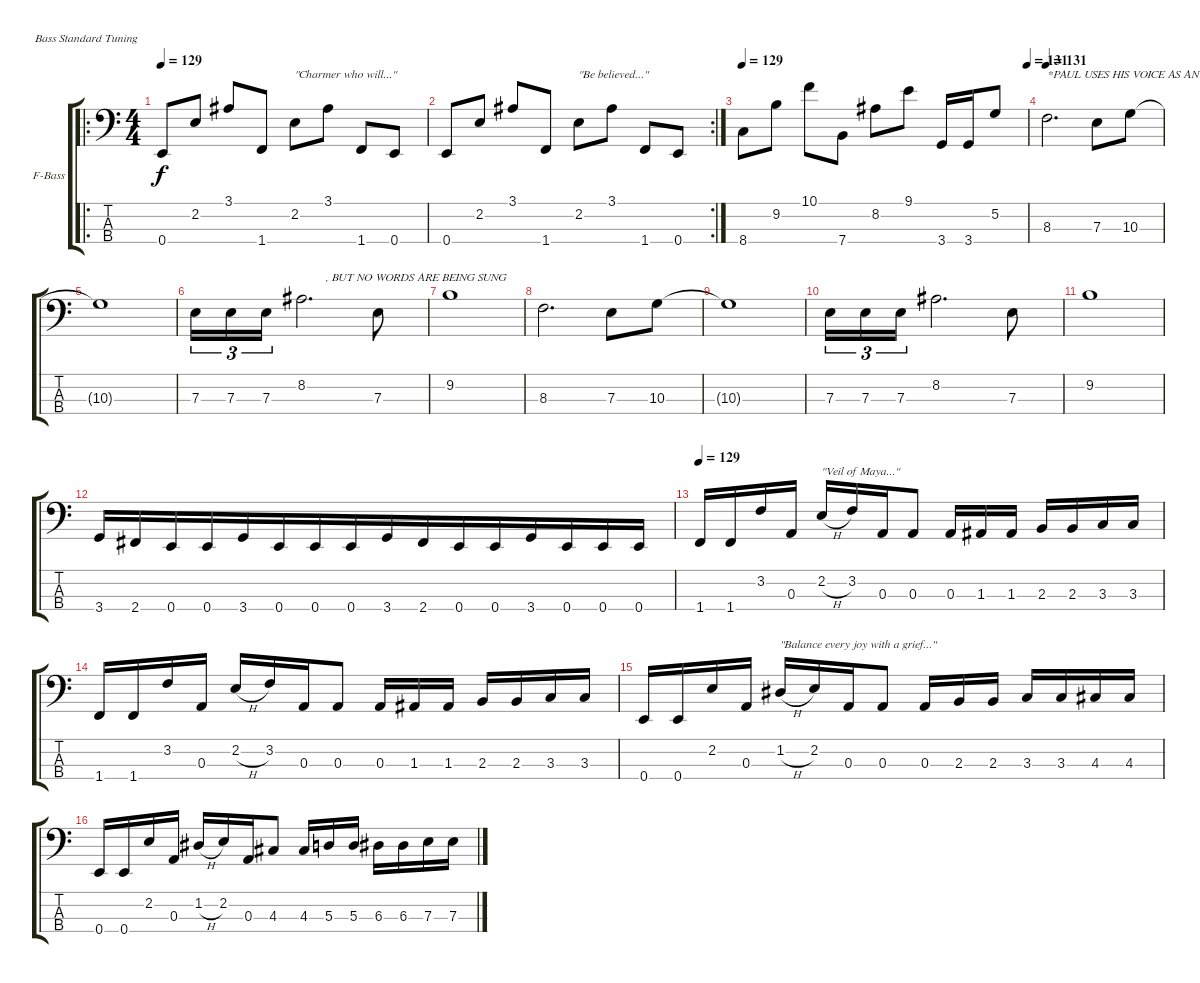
\bracketExtendMode groupsimilarinstruments
\firstSystemTrackNameOrientation horizontal
\otherSystemsTrackNameOrientation horizontal
\track ("Bss. I - Shawn Malone (Fretless Bass)" "F-Bass") {instrument fretlessbass}
\staff {score tabs}
\tuning (G2 D2 A1 E1)
\ro
\ts (4 4)
\tempo 129
\clef f4
\ks c
0.4.8{dy f} 2.2.8 3.1.8 1.4.8 2.2.8{txt "\"Charmer who will...\""} 3.1.8 1.4.8 0.4.8 |
\rc 2
0.4.8 2.2.8 3.1.8 1.4.8 2.2.8{txt "\"Be believed...\""} 3.1.8 1.4.8 0.4.8 |
\tempo 129
\tempo (131 1)
8.4.8 9.2.8 10.1.8 7.4.8 8.2.8 9.1.8 3.4.16 3.4.16 5.2.8 |
\tempo 131
8.3.2{d txt "*PAUL USES HIS VOICE AS AN INSTRUMENT HERE"} 7.3.8 10.3.8 |
10.3{t}.1 |
7.3.16{tu (3 2)} 7.3.16{tu (3 2)} 7.3.16{tu (3 2)} 8.2.2{d txt "        , BUT NO WORDS ARE BEING SUNG"} 7.3.8 |
9.2.1 |
8.3.2{d} 7.3.8 10.3.8 |
10.3{t}.1 |
7.3.16{tu (3 2)} 7.3.16{tu (3 2)} 7.3.16{tu (3 2)} 8.2.2{d} 7.3.8 |
9.2.1 |
\beaming (8 8)
3.4.16 2.4.16 0.4.16 0.4.16 3.4.16 0.4.16 0.4.16 0.4.16 3.4.16 2.4.16 0.4.16 0.4.16 3.4.16 0.4.16 0.4.16 0.4.16 |
\beaming (8 2 2 2 2)
\tempo 129
1.4.16 1.4.16 3.2.16 0.3.16 2.2{h}.16{txt "\"Veil of Maya...\""} 3.2.16 0.3.16 0.3.8 0.3.16 1.3.16 1.3.16 2.3.16 2.3.16 3.3.16 3.3.16 |
1.4.16 1.4.16 3.2.16 0.3.16 2.2{h}.16 3.2.16 0.3.16 0.3.8 0.3.16 1.3.16 1.3.16 2.3.16 2.3.16 3.3.16 3.3.16 |
0.4.16 0.4.16 2.2.16 0.3.16 1.2{h}.16{txt "\"Balance every joy with a grief...\""} 2.2.16 0.3.16 0.3.8 0.3.16 2.3.16 2.3.16 3.3.16 3.3.16 4.3.16 4.3.16 |
0.4.16 0.4.16 2.2.16 0.3.16 1.2{h}.16 2.2.16 0.3.16 4.3.8 4.3.16 5.3.16 5.3.16 6.3.16 6.3.16 7.3.16 7.3.16
